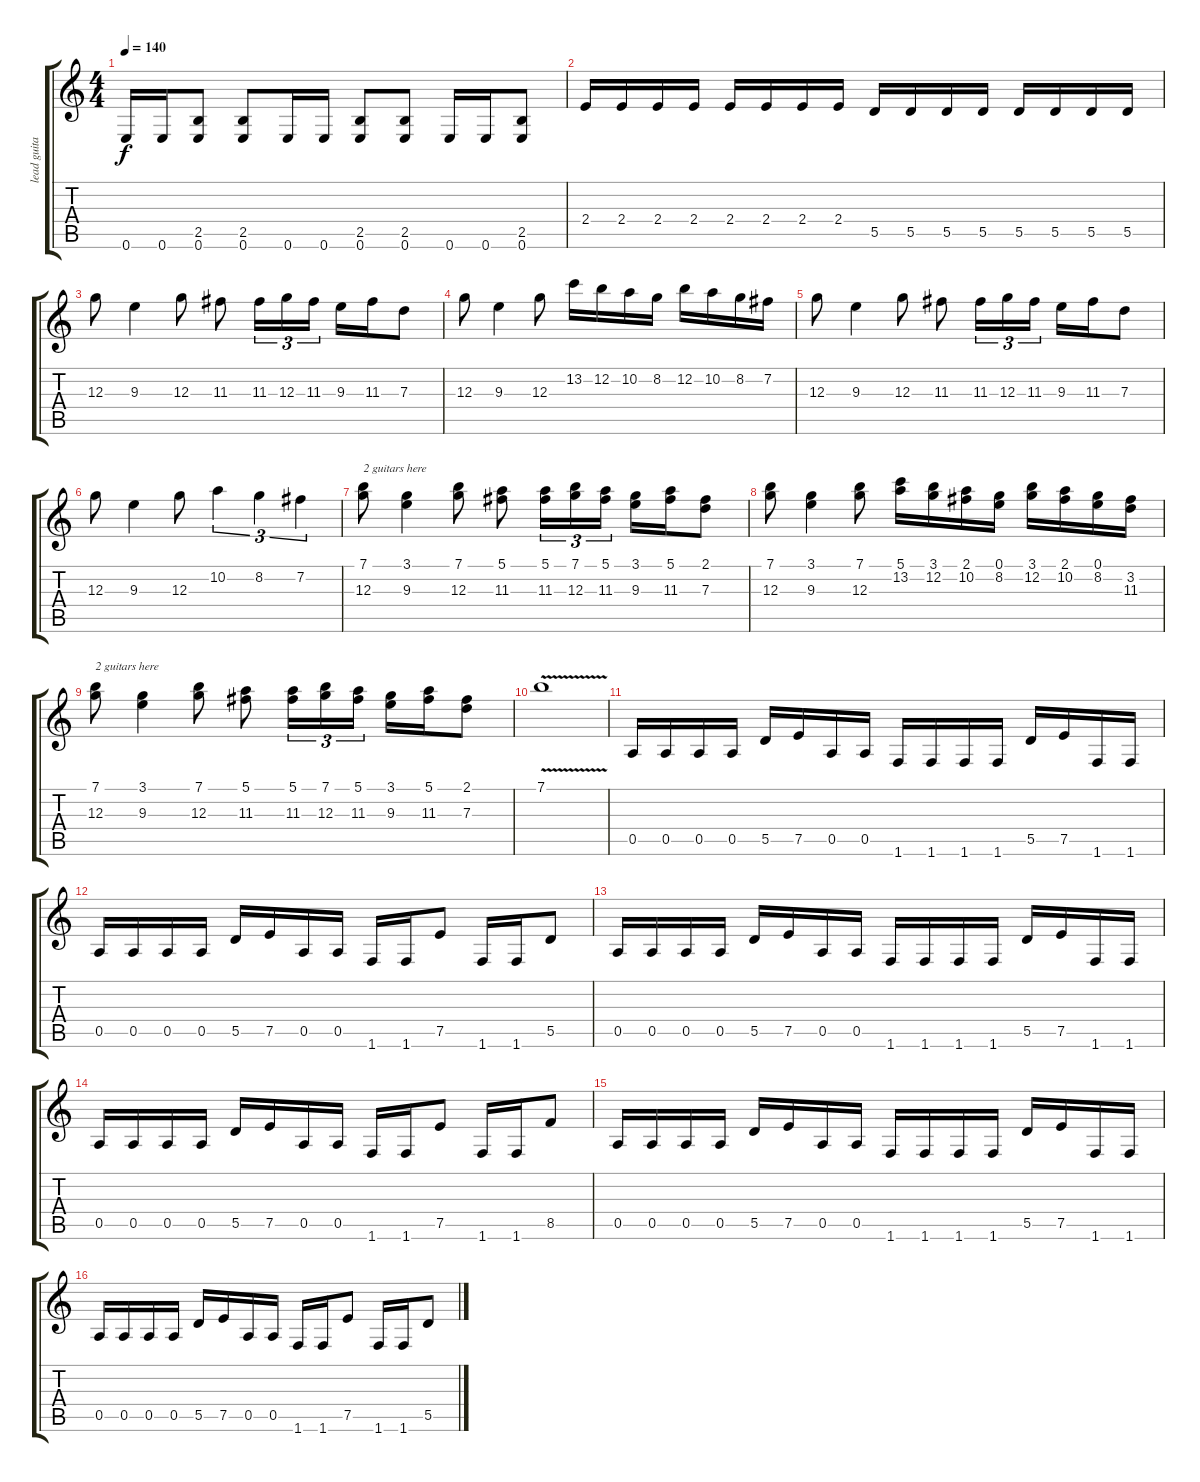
\track ("lead guitar" "lead guita") {instrument distortionguitar}
\staff {score tabs}
\tuning (E4 B3 G3 D3 A2 E2) {hide}
\ts (4 4)
\tempo 140
\clef g2
\ks c
0.6.16{dy f} 0.6.16 (2.5 0.6).8 (2.5 0.6).8 0.6.16 0.6.16 (2.5 0.6).8 (2.5 0.6).8 0.6.16 0.6.16 (2.5 0.6).8 |
2.4.16 2.4.16 2.4.16 2.4.16 2.4.16 2.4.16 2.4.16 2.4.16 5.5.16 5.5.16 5.5.16 5.5.16 5.5.16 5.5.16 5.5.16 5.5.16 |
12.3.8{volume 14} 9.3.4 12.3.8 11.3.8 11.3.16{tu (3 2)} 12.3.16{tu (3 2)} 11.3.16{tu (3 2)} 9.3.16 11.3.16 7.3.8 |
12.3.8{volume 14} 9.3.4 12.3.8 13.2.16 12.2.16 10.2.16 8.2.16 12.2.16 10.2.16 8.2.16 7.2.16 |
12.3.8{volume 14} 9.3.4 12.3.8 11.3.8 11.3.16{tu (3 2)} 12.3.16{tu (3 2)} 11.3.16{tu (3 2)} 9.3.16 11.3.16 7.3.8 |
12.3.8 9.3.4 12.3.8 10.2.4{tu (3 2)} 8.2.4{tu (3 2)} 7.2.4{tu (3 2)} |
(7.1 12.3).8{txt "2 guitars here" volume 14} (3.1 9.3).4 (7.1 12.3).8 (5.1 11.3).8 (5.1 11.3).16{tu (3 2)} (7.1 12.3).16{tu (3 2)} (5.1 11.3).16{tu (3 2)} (3.1 9.3).16 (5.1 11.3).16 (2.1 7.3).8 |
(7.1 12.3).8 (3.1 9.3).4 (7.1 12.3).8 (5.1 13.2).16 (3.1 12.2).16 (2.1 10.2).16 (0.1 8.2).16 (3.1 12.2).16 (2.1 10.2).16 (0.1 8.2).16 (3.2 11.3).16 |
(7.1 12.3).8{txt "2 guitars here" volume 14} (3.1 9.3).4 (7.1 12.3).8 (5.1 11.3).8 (5.1 11.3).16{tu (3 2)} (7.1 12.3).16{tu (3 2)} (5.1 11.3).16{tu (3 2)} (3.1 9.3).16 (5.1 11.3).16 (2.1 7.3).8 |
7.1{v}.1 |
0.5.16{volume 16} 0.5.16 0.5.16 0.5.16 5.5.16 7.5.16 0.5.16 0.5.16 1.6.16 1.6.16 1.6.16 1.6.16 5.5.16 7.5.16 1.6.16 1.6.16 |
0.5.16 0.5.16 0.5.16 0.5.16 5.5.16 7.5.16 0.5.16 0.5.16 1.6.16 1.6.16 7.5.8 1.6.16 1.6.16 5.5.8 |
0.5.16 0.5.16 0.5.16 0.5.16 5.5.16 7.5.16 0.5.16 0.5.16 1.6.16 1.6.16 1.6.16 1.6.16 5.5.16 7.5.16 1.6.16 1.6.16 |
0.5.16 0.5.16 0.5.16 0.5.16 5.5.16 7.5.16 0.5.16 0.5.16 1.6.16 1.6.16 7.5.8 1.6.16 1.6.16 8.5.8 |
0.5.16 0.5.16 0.5.16 0.5.16 5.5.16 7.5.16 0.5.16 0.5.16 1.6.16 1.6.16 1.6.16 1.6.16 5.5.16 7.5.16 1.6.16 1.6.16 |
0.5.16 0.5.16 0.5.16 0.5.16 5.5.16 7.5.16 0.5.16 0.5.16 1.6.16 1.6.16 7.5.8 1.6.16 1.6.16 5.5.8
